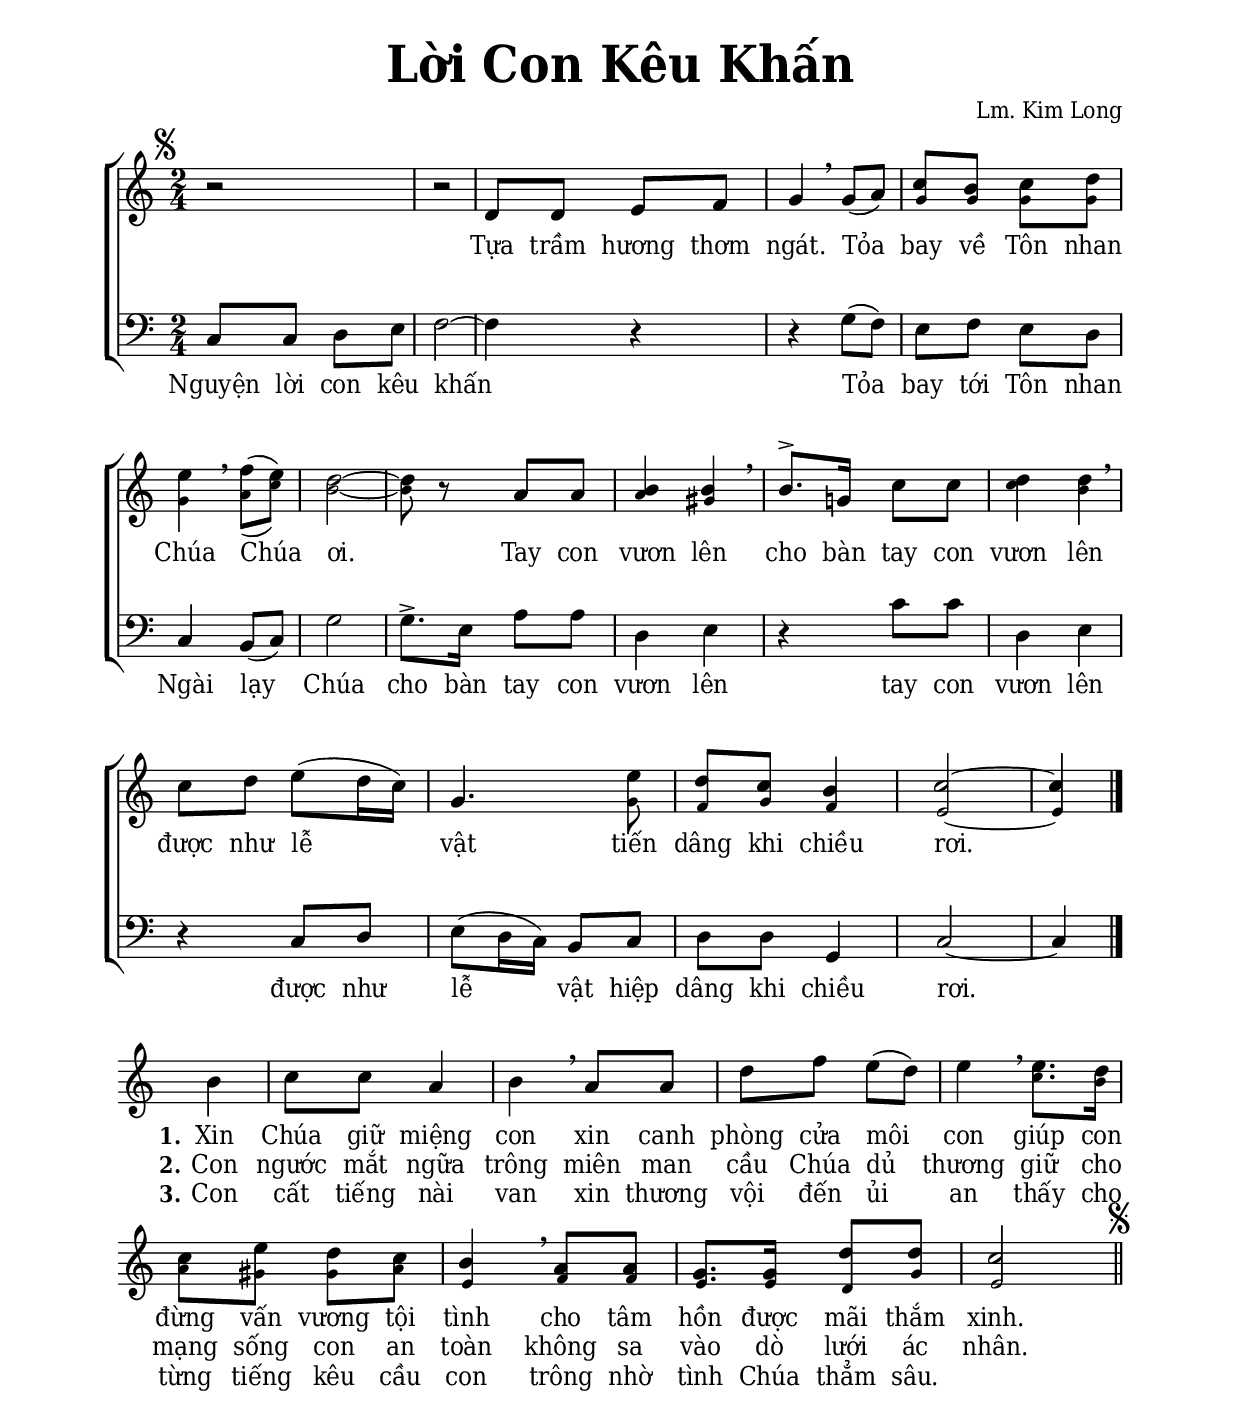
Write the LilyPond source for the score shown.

% Cài đặt chung
\version "2.22.1"
\include "english.ly"

\header {
  title = \markup { \fontsize #3 "Lời Con Kêu Khấn" }
  composer = "Lm. Kim Long"
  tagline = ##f
}

% Nhạc điệp khúc
nhacDiepKhucSop = \relative c' {
  \once \override Score.RehearsalMark.font-size = #0.1
  \mark \markup { \musicglyph #"scripts.segno" }
  r2
  r
  d8 d e f |
  g4 \breathe g8 (a) |
  c b c d |
  e4 \breathe f8 ^(e) |
  d2 ~ |
  d8 r a a |
  b4 b \breathe |
  b8. ^> g!16 c8 c |
  d4 d \breathe |
  c8 d e (d16 c) |
  g4. e'8 |
  d c b4 |
  c2 ~ |
  c4 \bar "|."
}

nhacDiepKhucAlto = \relative c'' {
  r2
  r
  \repeat unfold 2 { \skip 2 }
  g8 g g g |
  g4 a8 _(c) |
  b2 ~ |
  b8 r a a |
  a4 gs |
  r c8 c |
  c4 b |
  c8 d e (d16 c) |
  g4. g8 |
  f g f4 |
  e2 ~ |
  e4
}

nhacDiepKhucBas = \relative c {
  c8 c d e |
  f2 ~ |
  f4 r |
  r g8 (f) |
  e f e d |
  c4 b8 (c) |
  g'2 |
  g8. ^> e16 a8 a |
  d,4 e |
  r c'8 c |
  d,4 e |
  r c8 d |
  e (d16 c) b8 c |
  d d g,4 |
  c2 ~ |
  c4
}

nhacPhienKhucSop = \relative c'' {
  \partial 4 b4 |
  c8 c a4 |
  b \breathe a8 a |
  d f e (d) |
  e4 \breathe
  e8. d16 |
  c8 e d c |
  b4 \breathe a8 a |
  g8. g16 d'8 d |
  c2
  \once \override Score.RehearsalMark.font-size = #0.1
  \mark \markup { \musicglyph #"scripts.segno" }
  \bar "||"
}

nhacPhienKhucBas = \relative c' {
  \skip 4
  \skip 2
  \skip 2
  \skip 2
  \skip 4
  c'8. b16 |
  a8 gs gs a |
  e4 f8 f |
  e8. e16 d8 g |
  e2
}

% Lời điệp khúc
loiDiepKhucSop = \lyricmode {
  Tựa trầm hương thơm ngát.
  Tỏa bay về Tôn nhan Chúa Chúa ơi.
  Tay con vươn lên
  cho bàn tay con vươn lên được như lễ vật
  tiến dâng khi chiều rơi.
}

loiDiepKhucBas = \lyricmode {
  Nguyện lời con kêu khấn
  Tỏa bay tới Tôn nhan Ngài
  lạy Chúa cho bàn tay con vươn lên
  tay con vươn lên được như lễ vật
  hiệp dâng khi chiều rơi.
}

% Lời phiên khúc
loiPhienKhucSopMot = \lyricmode {
  \set stanza = #"1."
  Xin Chúa giữ miệng con
  xin canh phòng cửa môi con
  giúp con đừng vấn vương tội tình
  cho tâm hồn được mãi thắm xinh.
}

loiPhienKhucSopHai = \lyricmode {
  \set stanza = #"2."
  Con ngước mắt ngữa trông miên man
  cầu Chúa dủ thương giữ cho mạng sống con
  an toàn không sa vào dò lưới ác nhân.
}

loiPhienKhucSopBa = \lyricmode {
  \set stanza = #"3."
  Con cất tiếng nài van
  xin thương vội đến ủi an
  thấy cho từng tiếng kêu cầu
  con trông nhờ tình Chúa thẳm sâu.
}

% Dàn trang
\paper {
  #(set-paper-size "a4")
  top-margin = 15\mm
  bottom-margin = 15\mm
  left-margin = 20\mm
  right-margin = 20\mm
  indent = #0
  #(define fonts
    (make-pango-font-tree
      "Deja Vu Serif Condensed"
      "Deja Vu Serif Condensed"
      "Deja Vu Serif Condensed"
      (/ 20 20)))
  %page-count = #1
  print-page-number = #f
  system-system-spacing = #'((basic-distance . 15))
  %score-system-spacing = #'((basic-distance . 15))
}

TongNhip = {
  \key c \major \time 2/4
  \set Timing.beamExceptions = #'()
  \set Timing.baseMoment = #(ly:make-moment 1/4)
}

% Đổi kích thước nốt cho bè phụ
notBePhu =
#(define-music-function (font-size music) (number? ly:music?)
   (for-some-music
     (lambda (m)
       (if (music-is-of-type? m 'rhythmic-event)
           (begin
             (set! (ly:music-property m 'tweaks)
                   (cons `(font-size . ,font-size)
                         (ly:music-property m 'tweaks)))
             #t)
           #f))
     music)
   music)

\score {
  \new ChoirStaff \with {
    \override StaffGrouper.staff-staff-spacing = #'(
                            (basic-distance . 14)
                            (padding . 1))
  }
  <<
    \new Staff \with {
        printPartCombineTexts = ##f
      }
      <<
      \new Voice \TongNhip \partCombine
        \nhacDiepKhucSop
        \notBePhu -2 { \nhacDiepKhucAlto }
      \new NullVoice = nhacThamChieuAlto \nhacDiepKhucSop
      \new Lyrics \lyricsto nhacThamChieuAlto \loiDiepKhucSop
      >>
    \new Staff <<
        \clef "bass"
        \new Voice = beBas {
          \TongNhip \nhacDiepKhucBas
        }
        \new Lyrics = "hatLanMot" \lyricsto beBas \loiDiepKhucBas
    >>
  >>
  \layout {
    %\override Lyrics.LyricText.font-size = #+2
    \override Lyrics.LyricSpace.minimum-distance = #1.5
    \override Score.BarNumber.break-visibility = ##(#f #f #f)
    \override Score.SpacingSpanner.uniform-stretching = ##t
  }
}

\score {
  \new ChoirStaff <<
    \new Staff = diepKhuc \with {
        \consists "Merge_rests_engraver"
        printPartCombineTexts = ##f
      }
      <<
     \new Voice = "beSop" { \TongNhip \partCombine 
          \nhacPhienKhucSop
          \notBePhu -2 { \nhacPhienKhucBas } }
        \new NullVoice = nhacThamChieuPhienKhucSop \nhacPhienKhucSop
        \new Lyrics \lyricsto nhacThamChieuPhienKhucSop \loiPhienKhucSopMot
        \new Lyrics \lyricsto nhacThamChieuPhienKhucSop \loiPhienKhucSopHai
        \new Lyrics \lyricsto nhacThamChieuPhienKhucSop \loiPhienKhucSopBa
      >>
  >>
  \layout {
    %\override Lyrics.LyricText.font-size = #+2
    \override Staff.TimeSignature.transparent = ##t
    \override Lyrics.LyricSpace.minimum-distance = #1.5
    \override Score.BarNumber.break-visibility = ##(#f #f #f)
  }
}
